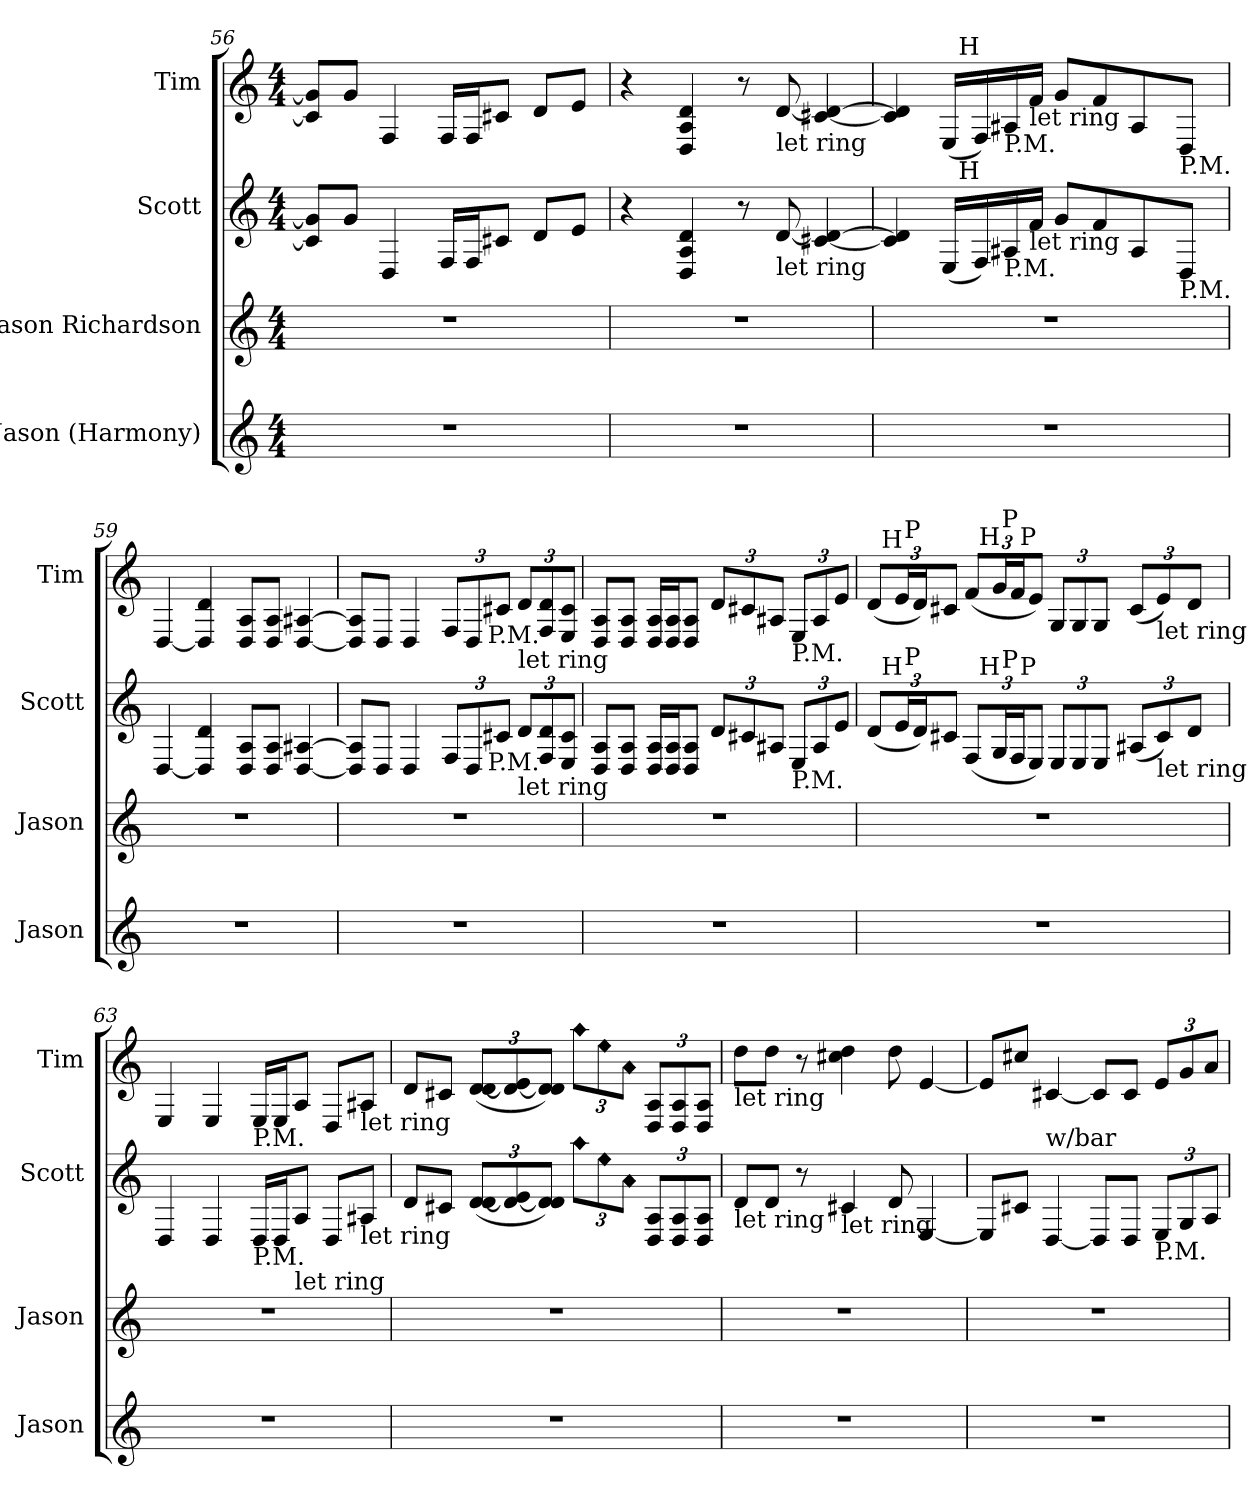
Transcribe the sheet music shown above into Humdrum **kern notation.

**kern	**kern	**kern	**kern
*part4	*part3	*part2	*part1
*staff4	*staff3	*staff2	*staff1
*I"Jason (Harmony)	*I"Jason Richardson	*I"Scott	*I"Tim
*I'Jason	*I'Jason	*I'Scott	*I'Tim
*clefG2	*clefG2	*clefG2	*clefG2
*ITrd7c12	*ITrd7c12	*ITrd7c12	*ITrd7c12
*k[]	*k[]	*k[]	*k[]
*C:	*C:	*C:	*C:
*M4/4	*M4/4	*M4/4	*M4/4
=56	=56	=56	=56
1r	1r	8C#/] 8G/]L	8C#/] 8G/]L
.	.	8G/J	8G/J
.	.	4DD/	4FF/
.	.	16FF/LL	16FF/LL
.	.	16FF/J	16FF/J
.	.	8C#X/J	8C#X/J
.	.	8D/L	8D/L
.	.	8E/J	8E/J
!!LO:PB:g=z
=57	=57	=57	=57
1r	1r	4r	4r
.	.	4DD/ 4AA/ 4D/	4DD/ 4AA/ 4D/
.	.	8r	8r
!	!	!	!LO:TX:b:t=let ring
!	!	!LO:TX:b:t=let ring	!
.	.	[8D/	[8D/
.	.	[4C#X/ 4D/_	[4C#X/ 4D/_
=58	=58	=58	=58
*	*	*^	*^
1r	1r	4C#/] 4D/]	4ryy	4C#/] 4D/]	4ryy
.	.	(16EE/LL	32ryy	(16EE/LL	32ryy
!	!	!	!	!	!LO:TX:a:t=H
!	!	!	!LO:TX:a:t=H	!	!
.	.	.	2ryy	.	2ryy
.	.	16FF/)	.	16FF/)	.
!	!	!	!	!LO:TX:b:t=P.M.	!
!	!	!LO:TX:b:t=P.M.	!	!	!
.	.	16AA#X/	.	16AA#X/	.
!	!	!	!	!LO:TX:b:t=let ring	!
!	!	!LO:TX:b:t=let ring	!	!	!
.	.	16F/JJ	.	16F/JJ	.
.	.	8G/L	.	8G/L	.
.	.	8F/	.	8F/	.
.	.	8AA#/	.	8AA#/	.
.	.	.	8..ryy	.	8..ryy
!	!	!	!	!LO:TX:b:t=P.M.	!
!	!	!LO:TX:b:t=P.M.	!	!	!
.	.	8DD/J	.	8DD/J	.
=59	=59	=59	=59	=59	=59
!	!	!	!	!LO:TX:a:t=(hold)	!
!	!	!	!	!LO:TX:a:t=w/bar	!
!	!	!LO:TX:a:t=(hold)	!	!	!
!	!	!LO:TX:a:t=w/bar	!	!	!
*	*	*v	*v	*	*
*	*	*	*v	*v
1r	1r	[4DD/	[4DD/
.	.	4DD/] 4D/	4DD/] 4D/
.	.	8DD/ 8AA/L	8DD/ 8AA/L
.	.	8DD/ 8AA/J	8DD/ 8AA/J
.	.	[4DD/ [4AA#X/	[4DD/ [4AA#X/
=60	=60	=60	=60
1r	1r	8DD/] 8AA#/]L	8DD/] 8AA#/]L
.	.	8DD/J	8DD/J
.	.	4DD/	4DD/
*	*	*Xbrackettup	*Xbrackettup
.	.	12FF/L	12FF/L
.	.	12DD/	12DD/
!	!	!	!LO:TX:b:t=P.M.
!	!	!LO:TX:b:t=P.M.	!
.	.	12C#X/J	12C#X/J
!	!	!	!LO:TX:b:t=let ring
!	!	!LO:TX:b:t=let ring	!
.	.	12D/L	12D/L
.	.	12FF/ 12D/	12FF/ 12D/
.	.	12EE/ 12C#/J	12EE/ 12C#/J
!!LO:LB:g=z
=61	=61	=61	=61
1r	1r	8DD/ 8AA/L	8DD/ 8AA/L
.	.	8DD/ 8AA/J	8DD/ 8AA/J
.	.	16DD/ 16AA/LL	16DD/ 16AA/LL
.	.	16DD/ 16AA/J	16DD/ 16AA/J
.	.	8DD/ 8AA/J	8DD/ 8AA/J
.	.	12D/L	12D/L
.	.	12C#X/	12C#X/
.	.	12AA#X/J	12AA#X/J
!	!	!	!LO:TX:b:t=P.M.
!	!	!LO:TX:b:t=P.M.	!
.	.	12EE/L	12EE/L
.	.	12AA#/	12AA#/
.	.	12E/J	12E/J
=62	=62	=62	=62
*	*	*^	*^
*	*	*	*^	*	*^
*	*	*	*	*^	*	*	*^
*	*	*	*	*	*^	*	*	*	*^
*	*	*	*	*	*	*^	*	*	*	*	*^
1r	1r	(12D/L	24ryy	12ryy	6..ryy	3ryy	3ryy	(12D/L	24ryy	12ryy	6..ryy	3ryy	3ryy
!	!	!	!	!	!	!	!	!	!LO:TX:a:t=H	!	!	!	!
!	!	!	!LO:TX:a:t=H	!	!	!	!	!	!	!	!	!	!
.	.	.	3%2ryy	.	.	.	.	.	3%2ryy	.	.	.	.
.	.	24E/L	.	48ryy	.	.	.	24E/L	.	48ryy	.	.	.
!	!	!	!	!	!	!	!	!	!	!LO:TX:a:t=P	!	!	!
!	!	!	!	!LO:TX:a:t=P	!	!	!	!	!	!	!	!	!
.	.	.	.	3%2ryy	.	.	.	.	.	3%2ryy	.	.	.
.	.	24D/J)	.	.	.	.	.	24D/J)	.	.	.	.	.
.	.	12C#X/J	.	.	.	.	.	12C#X/J	.	.	.	.	.
.	.	(12FF/L	.	.	.	.	.	(12F/L	.	.	.	.	.
!	!	!	!	!	!	!	!	!	!	!	!LO:TX:a:t=H	!	!
!	!	!	!	!	!LO:TX:a:t=H	!	!	!	!	!	!	!	!
.	.	.	.	.	3%2ryy	.	.	.	.	.	3%2ryy	.	.
.	.	24GG/L	.	.	.	48ryy	24.ryy	24G/L	.	.	.	48ryy	24.ryy
!	!	!	!	!	!	!	!	!	!	!	!	!LO:TX:a:t=P	!
!	!	!	!	!	!	!LO:TX:a:t=P	!	!	!	!	!	!	!
.	.	.	.	.	.	3ryy	.	.	.	.	.	3ryy	.
.	.	24FF/J	.	.	.	.	.	24F/J	.	.	.	.	.
!	!	!	!	!	!	!	!	!	!	!	!	!	!LO:TX:a:t=P
!	!	!	!	!	!	!	!LO:TX:a:t=P	!	!	!	!	!	!
.	.	.	.	.	.	.	3ryy	.	.	.	.	.	3ryy
.	.	12EE/J)	.	.	.	.	.	12E/J)	.	.	.	.	.
.	.	12EE/L	.	.	.	.	.	12GG/L	.	.	.	.	.
.	.	12EE/	.	.	.	.	.	12GG/	.	.	.	.	.
.	.	12EE/J	.	.	.	.	.	12GG/J	.	.	.	.	.
.	.	.	.	.	.	6...ryy	.	.	.	.	.	6...ryy	.
.	.	.	6..ryy	.	.	.	.	.	6..ryy	.	.	.	.
.	.	.	.	.	.	.	6ryy	.	.	.	.	.	6ryy
.	.	(12AA#X/L	.	.	.	.	.	(12C#/L	.	.	.	.	.
.	.	.	.	6ryy	.	.	.	.	.	6ryy	.	.	.
!	!	!	!	!	!	!	!	!LO:TX:b:t=let ring	!	!	!	!	!
!	!	!LO:TX:b:t=let ring	!	!	!	!	!	!	!	!	!	!	!
.	.	12C#/)	.	.	.	.	.	12E/)	.	.	.	.	.
.	.	.	.	.	.	.	12ryy	.	.	.	.	.	12ryy
.	.	12D/J	.	.	.	.	.	12D/J	.	.	.	.	.
.	.	.	.	24.ryy	.	.	.	.	.	24.ryy	.	.	.
.	.	.	.	.	24ryy	.	.	.	.	.	24ryy	.	.
.	.	.	.	.	.	.	48ryy	.	.	.	.	.	48ryy
=63	=63	=63	=63	=63	=63	=63	=63	=63	=63	=63	=63	=63	=63
!	!	!LO:TX:a:t=w/bar	!	!	!	!	!	!	!	!	!	!	!
*	*	*v	*v	*v	*v	*v	*v	*	*	*	*	*	*
*	*	*	*v	*v	*v	*v	*v	*v
1r	1r	4DD/	4EE/
.	.	4DD/	4EE/
!	!	!	!LO:TX:b:t=P.M.
!	!	!LO:TX:b:t=P.M.	!
.	.	16DD/LL	16EE/LL
.	.	16DD/J	16EE/J
!	!	!LO:TX:b:t=let ring	!
.	.	8AA/J	8AA/J
.	.	8DD/L	8DD/L
!	!	!	!LO:TX:b:t=let ring
!	!	!LO:TX:b:t=let ring	!
.	.	8AA#X/J	8AA#X/J
!!LO:PB:g=z
=64	=64	=64	=64
1r	1r	8D/L	8D/L
.	.	8C#X/J	8C#X/J
.	.	([12D/ 12D/L	([12D/ 12D/L
.	.	12D/_ 12E/	12D/_ 12E/
.	.	12D/] 12D/J)	12D/] 12D/J)
!	!	!LO:N:head=diamond	!LO:N:head=diamond
.	.	12a\L	12a\L
!	!	!LO:N:head=diamond	!LO:N:head=diamond
.	.	12e\	12e\
!	!	!LO:N:head=diamond	!LO:N:head=diamond
.	.	12A\J	12A\J
.	.	12DD/ 12AA/L	12DD/ 12AA/L
.	.	12DD/ 12AA/	12DD/ 12AA/
.	.	12DD/ 12AA/J	12DD/ 12AA/J
=65	=65	=65	=65
!	!	!	!LO:TX:b:t=let ring
!	!	!LO:TX:b:t=let ring	!
1r	1r	8D/L	8d\L
.	.	8D/J	8d\J
.	.	8r	8r
!	!	!LO:TX:b:t=let ring	!
.	.	4C#X/	4c#X\ 4d\
.	.	8D/	8d\
.	.	[4EE/	[4E/
=66	=66	=66	=66
1r	1r	8EE/L]	8E/L]
.	.	8C#X/J	8c#X/J
!	!	!LO:TX:a:t=w/bar	!
.	.	[4DD/	[4C#X/
.	.	8DD/L]	8C#/L]
.	.	8DD/J	8C#/J
!	!	!LO:TX:b:t=P.M.	!
.	.	12EE/L	12E/L
.	.	12GG/	12G/
.	.	12AA/J	12A/J
=	=	=	=
*-	*-	*-	*-
